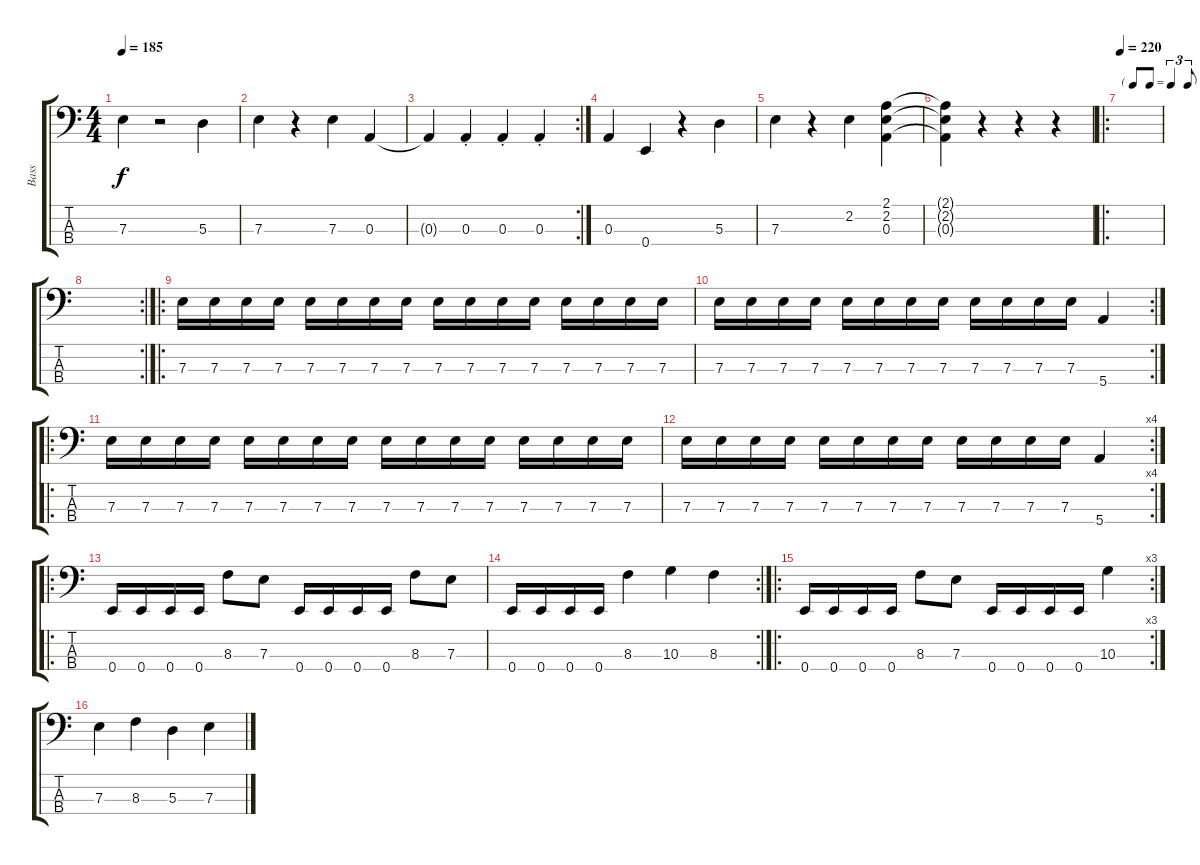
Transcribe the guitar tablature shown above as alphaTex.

\track ("Bass" "Bass") {instrument electricbassfinger}
\staff {score tabs}
\tuning (G2 D2 A1 E1) {hide}
\ts (4 4)
\tempo 185
\clef f4
\ks c
7.3.4{dy f} r.2 5.3.4 |
7.3.4 r.4 7.3.4 0.3.4 |
\rc 2
0.3{t}.4 0.3{st}.4 0.3{st}.4 0.3{st}.4 |
0.3.4 0.4.4 r.4 5.3.4 |
7.3.4 r.4 2.2.4 (2.1 2.2 0.3).4 |
(2.1{t} 2.2{t} 0.3{t}).4 r.4 r.4 r.4 |
\ro
\tf triplet8th
\tempo 220
|
\rc 2
|
\ro
7.3.16 7.3.16 7.3.16 7.3.16 7.3.16 7.3.16 7.3.16 7.3.16 7.3.16 7.3.16 7.3.16 7.3.16 7.3.16 7.3.16 7.3.16 7.3.16 |
\rc 2
7.3.16 7.3.16 7.3.16 7.3.16 7.3.16 7.3.16 7.3.16 7.3.16 7.3.16 7.3.16 7.3.16 7.3.16 5.4.4 |
\ro
7.3.16 7.3.16 7.3.16 7.3.16 7.3.16 7.3.16 7.3.16 7.3.16 7.3.16 7.3.16 7.3.16 7.3.16 7.3.16 7.3.16 7.3.16 7.3.16 |
\rc 4
7.3.16 7.3.16 7.3.16 7.3.16 7.3.16 7.3.16 7.3.16 7.3.16 7.3.16 7.3.16 7.3.16 7.3.16 5.4.4 |
\ro
0.4.16 0.4.16 0.4.16 0.4.16 8.3.8 7.3.8 0.4.16 0.4.16 0.4.16 0.4.16 8.3.8 7.3.8 |
\rc 2
0.4.16 0.4.16 0.4.16 0.4.16 8.3.4 10.3.4 8.3.4 |
\ro
\rc 3
0.4.16 0.4.16 0.4.16 0.4.16 8.3.8 7.3.8 0.4.16 0.4.16 0.4.16 0.4.16 10.3.4 |
7.3.4 8.3.4 5.3.4 7.3.4
